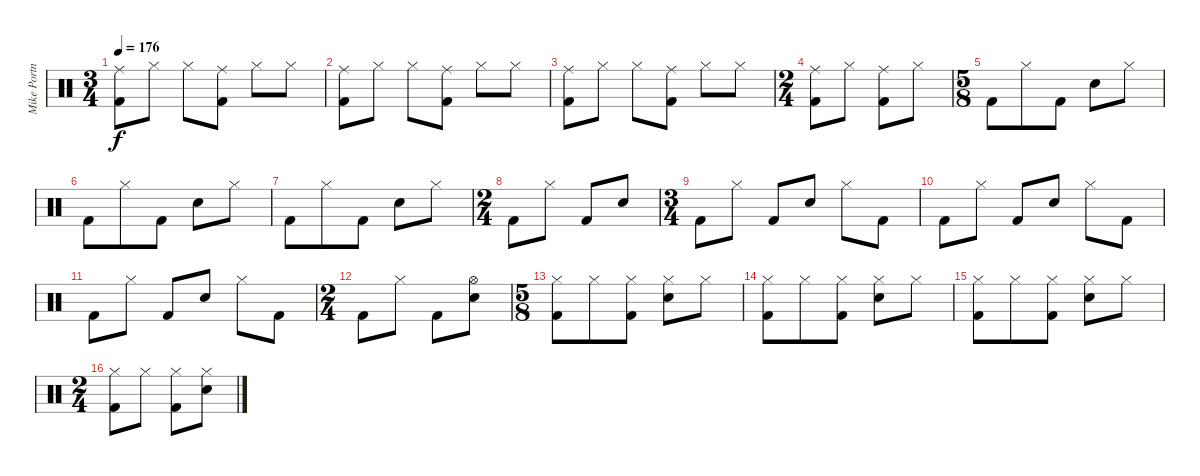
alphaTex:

\track ("Mike Portnoy" "Mike Portn") {instrument percussion}
\staff {score}
\articulation defaults
\ts (3 4)
\tempo 176
\clef neutral
\ks c
("Ride (middle)" "Kick (hit) 2").8{dy f} "Hi-Hat (closed)".8 "Hi-Hat (closed)".8 ("Ride (middle)" "Kick (hit) 2").8 "Hi-Hat (closed)".8 "Hi-Hat (closed)".8 |
("Ride (middle)" "Kick (hit) 2").8 "Hi-Hat (closed)".8 "Hi-Hat (closed)".8 ("Ride (middle)" "Kick (hit) 2").8 "Hi-Hat (closed)".8 "Hi-Hat (closed)".8 |
("Ride (middle)" "Kick (hit) 2").8 "Hi-Hat (closed)".8 "Hi-Hat (closed)".8 ("Ride (middle)" "Kick (hit) 2").8 "Hi-Hat (closed)".8 "Hi-Hat (closed)".8 |
\ts (2 4)
("Ride (middle)" "Kick (hit) 2").8 "Hi-Hat (closed)".8 ("Ride (middle)" "Kick (hit) 2").8 "Hi-Hat (closed)".8 |
\ts (5 8)
"Kick (hit) 2".8 "Hi-Hat (closed)".8 "Kick (hit) 2".8 "Snare (hit) 2".8 "Hi-Hat (closed)".8 |
"Kick (hit) 2".8 "Hi-Hat (closed)".8 "Kick (hit) 2".8 "Snare (hit) 2".8 "Hi-Hat (closed)".8 |
"Kick (hit) 2".8 "Hi-Hat (closed)".8 "Kick (hit) 2".8 "Snare (hit) 2".8 "Hi-Hat (closed)".8 |
\ts (2 4)
"Kick (hit) 2".8 "Hi-Hat (closed)".8 "Kick (hit) 2".8 "Snare (hit) 2".8 |
\ts (3 4)
"Kick (hit) 2".8 "Hi-Hat (closed)".8 "Kick (hit) 2".8 "Snare (hit) 2".8 "Hi-Hat (closed)".8 "Kick (hit) 2".8 |
"Kick (hit) 2".8 "Hi-Hat (closed)".8 "Kick (hit) 2".8 "Snare (hit) 2".8 "Hi-Hat (closed)".8 "Kick (hit) 2".8 |
"Kick (hit) 2".8 "Hi-Hat (closed)".8 "Kick (hit) 2".8 "Snare (hit) 2".8 "Hi-Hat (closed)".8 "Kick (hit) 2".8 |
\ts (2 4)
"Kick (hit) 2".8 "Hi-Hat (closed)".8 "Kick (hit) 2".8 ("Hi-Hat (open)" "Snare (hit) 2").8 |
\ts (5 8)
("Hi-Hat (closed)" "Kick (hit) 2").8 "Hi-Hat (closed)".8 ("Hi-Hat (closed)" "Kick (hit) 2").8 ("Hi-Hat (closed)" "Snare (hit) 2").8 "Hi-Hat (closed)".8 |
("Hi-Hat (closed)" "Kick (hit) 2").8 "Hi-Hat (closed)".8 ("Hi-Hat (closed)" "Kick (hit) 2").8 ("Hi-Hat (closed)" "Snare (hit) 2").8 "Hi-Hat (closed)".8 |
("Hi-Hat (closed)" "Kick (hit) 2").8 "Hi-Hat (closed)".8 ("Hi-Hat (closed)" "Kick (hit) 2").8 ("Hi-Hat (closed)" "Snare (hit) 2").8 "Hi-Hat (closed)".8 |
\ts (2 4)
("Hi-Hat (closed)" "Kick (hit) 2").8 "Hi-Hat (closed)".8 ("Hi-Hat (closed)" "Kick (hit) 2").8 ("Hi-Hat (closed)" "Snare (hit) 2").8
